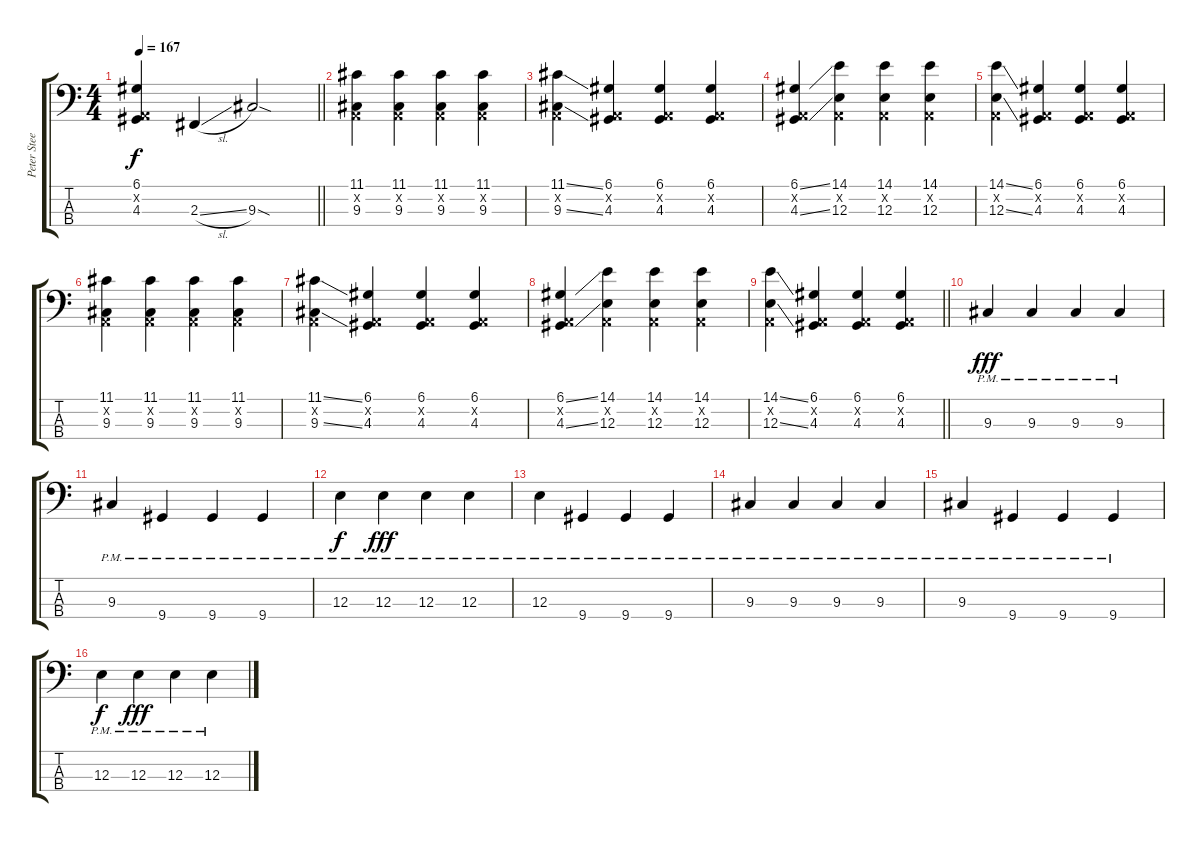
\track ("Peter Steele" "Peter Stee") {instrument electricbasspick}
\staff {score tabs}
\tuning (D2 A1 E1 B0) {hide}
\ts (4 4)
\tempo 167
\clef f4
\barLineRight lightlight
\ks c
(6.1 0.2{x} 4.3).4{dy f} 2.3{sl}.4 9.3{sod}.2 |
\section ("" "")
(11.1 0.2{x} 9.3).4 (11.1 0.2{x} 9.3).4 (11.1 0.2{x} 9.3).4 (11.1 0.2{x} 9.3).4 |
(11.1{ss} 0.2{x} 9.3{ss}).4 (6.1 0.2{x} 4.3).4 (6.1 0.2{x} 4.3).4 (6.1 0.2{x} 4.3).4 |
(6.1{ss} 0.2{x} 4.3{ss}).4 (14.1 0.2{x} 12.3).4 (14.1 0.2{x} 12.3).4 (14.1 0.2{x} 12.3).4 |
(14.1{ss} 0.2{x} 12.3{ss}).4 (6.1 0.2{x} 4.3).4 (6.1 0.2{x} 4.3).4 (6.1 0.2{x} 4.3).4 |
(11.1 0.2{x} 9.3).4 (11.1 0.2{x} 9.3).4 (11.1 0.2{x} 9.3).4 (11.1 0.2{x} 9.3).4 |
(11.1{ss} 0.2{x} 9.3{ss}).4 (6.1 0.2{x} 4.3).4 (6.1 0.2{x} 4.3).4 (6.1 0.2{x} 4.3).4 |
(6.1{ss} 0.2{x} 4.3{ss}).4 (14.1 0.2{x} 12.3).4 (14.1 0.2{x} 12.3).4 (14.1 0.2{x} 12.3).4 |
\barLineRight lightlight
(14.1{ss} 0.2{x} 12.3{ss}).4 (6.1 0.2{x} 4.3).4 (6.1 0.2{x} 4.3).4 (6.1 0.2{x} 4.3).4 |
\section ("" "")
9.3{pm}.4{dy fff} 9.3{pm}.4 9.3{pm}.4 9.3{pm}.4 |
9.3{pm}.4 9.4{pm}.4 9.4{pm}.4 9.4{pm}.4 |
12.3{pm}.4{dy f} 12.3{pm}.4{dy fff} 12.3{pm}.4 12.3{pm}.4 |
12.3{pm}.4 9.4{pm}.4 9.4{pm}.4 9.4{pm}.4 |
9.3{pm}.4 9.3{pm}.4 9.3{pm}.4 9.3{pm}.4 |
9.3{pm}.4 9.4{pm}.4 9.4{pm}.4 9.4{pm}.4 |
12.3{pm}.4{dy f} 12.3{pm}.4{dy fff} 12.3{pm}.4 12.3{pm}.4
